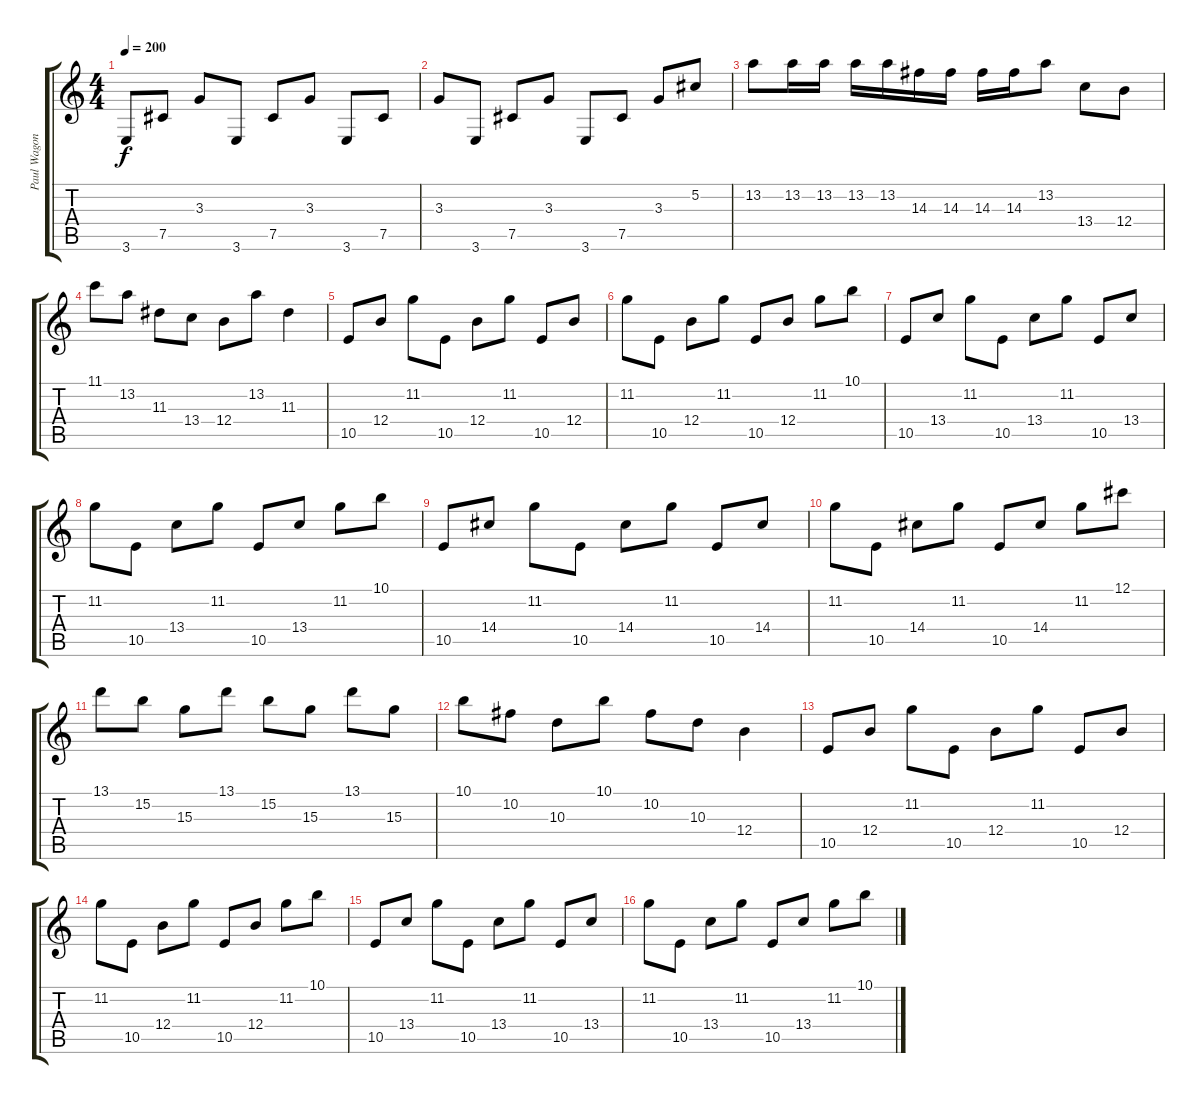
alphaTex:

\track ("Paul Wagonner" "Paul Wagon") {instrument distortionguitar}
\staff {score tabs}
\tuning (Db4 Ab3 E3 B2 Gb2 Db2) {hide}
\ts (4 4)
\tempo 200
\clef g2
\ks c
3.6.8{dy f} 7.5.8 3.3.8 3.6.8 7.5.8 3.3.8 3.6.8 7.5.8 |
3.3.8 3.6.8 7.5.8 3.3.8 3.6.8 7.5.8 3.3.8 5.2.8 |
13.2.8 13.2.16 13.2.16 13.2.16 13.2.16 14.3.16 14.3.16 14.3.16 14.3.16 13.2.8 13.4.8 12.4.8 |
11.1.8 13.2.8 11.3.8 13.4.8 12.4.8 13.2.8 11.3.4 |
10.5.8{balance 0 instrument electricguitarclean} 12.4.8 11.2.8 10.5.8 12.4.8 11.2.8 10.5.8 12.4.8 |
11.2.8 10.5.8 12.4.8 11.2.8 10.5.8 12.4.8 11.2.8 10.1.8 |
10.5.8 13.4.8 11.2.8 10.5.8 13.4.8 11.2.8 10.5.8 13.4.8 |
11.2.8 10.5.8 13.4.8 11.2.8 10.5.8 13.4.8 11.2.8 10.1.8 |
10.5.8 14.4.8 11.2.8 10.5.8 14.4.8 11.2.8 10.5.8 14.4.8 |
11.2.8 10.5.8 14.4.8 11.2.8 10.5.8 14.4.8 11.2.8 12.1.8 |
13.1.8 15.2.8 15.3.8 13.1.8 15.2.8 15.3.8 13.1.8 15.3.8 |
10.1.8 10.2.8 10.3.8 10.1.8 10.2.8 10.3.8 12.4.4 |
10.5.8{balance 0 instrument electricguitarclean} 12.4.8 11.2.8 10.5.8 12.4.8 11.2.8 10.5.8 12.4.8 |
11.2.8 10.5.8 12.4.8 11.2.8 10.5.8 12.4.8 11.2.8 10.1.8 |
10.5.8 13.4.8 11.2.8 10.5.8 13.4.8 11.2.8 10.5.8 13.4.8 |
11.2.8 10.5.8 13.4.8 11.2.8 10.5.8 13.4.8 11.2.8 10.1.8
